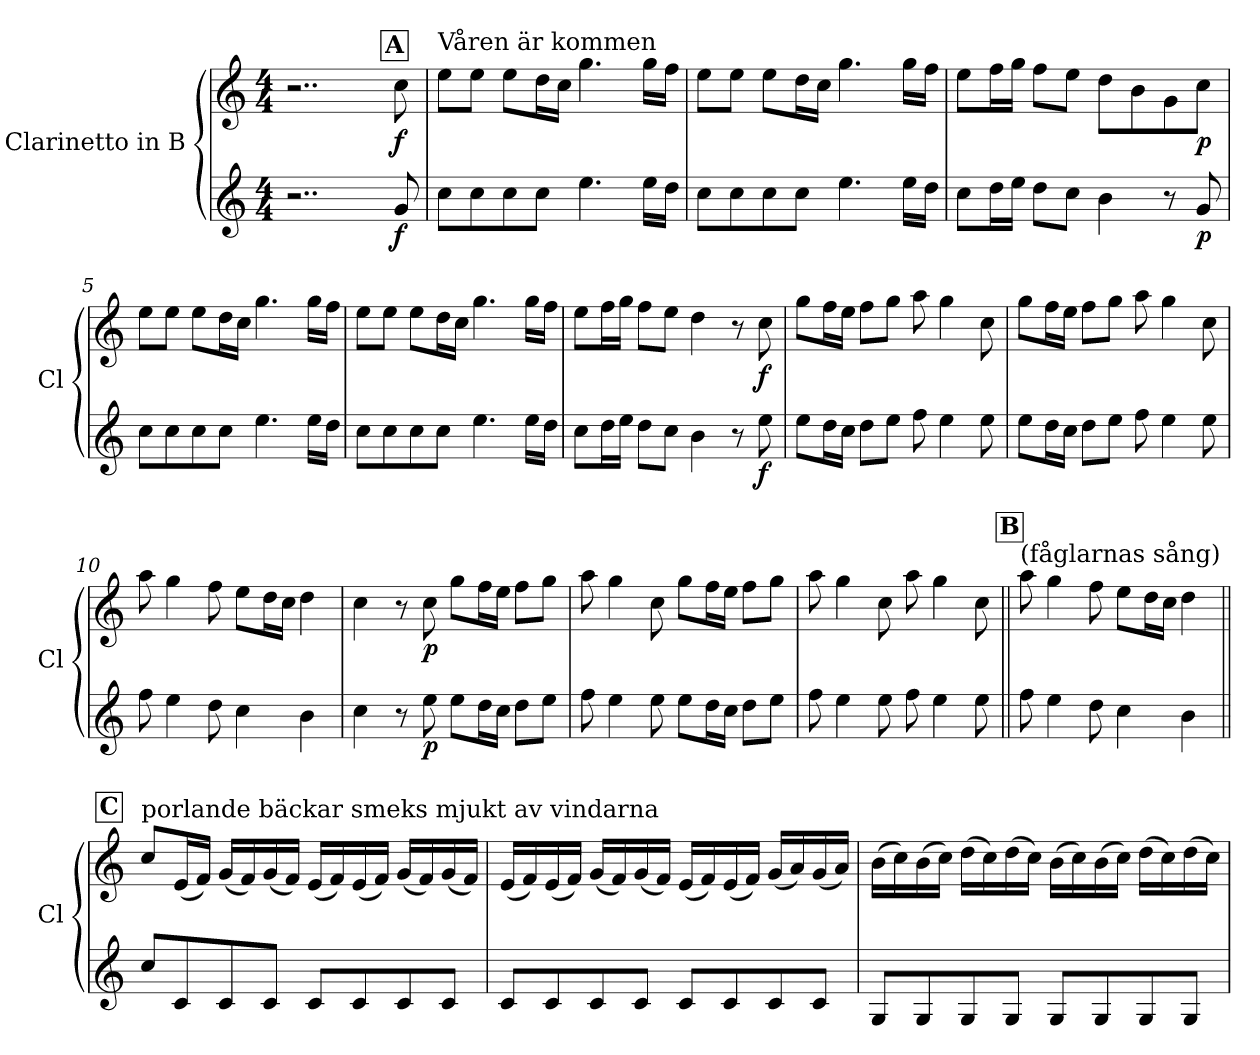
**kern	**dynam	**kern	**dynam
*part2	*part2	*part1	*part1
*staff2	*staff2	*staff1	*staff1
*I"Clarinetto in B	*	*I"Clarinetto in B	*
*I'Cl	*	*I'Cl	*
*clefG2	*	*clefG2	*
*ITrd1c2	*	*ITrd1c2	*
*k[b-e-]	*	*k[b-e-]	*
*M4/4	*	*M4/4	*
*MM100	*	*MM100	*
!!LO:REH:place=s1:a:B:fs=14:t=A:qo=3.5
=1	=1	=1	=1
2..r	.	2..r	.
!	!LO:DY:b	!	!LO:DY:b
8f/	f	8b-\	f
=2	=2	=2	=2
!	!	!LO:TX:a:t=Våren är kommen	!
8b-\L	.	8dd\L	.
8b-\	.	8dd\J	.
8b-\	.	8dd\L	.
8b-\J	.	16cc\L	.
.	.	16b-\JJ	.
4.dd\	.	4.ff\	.
16dd\LL	.	16ff\LL	.
16cc\JJ	.	16ee-\JJ	.
=3	=3	=3	=3
8b-\L	.	8dd\L	.
8b-\	.	8dd\J	.
8b-\	.	8dd\L	.
8b-\J	.	16cc\L	.
.	.	16b-\JJ	.
4.dd\	.	4.ff\	.
16dd\LL	.	16ff\LL	.
16cc\JJ	.	16ee-\JJ	.
=4	=4	=4	=4
8b-\L	.	8dd\L	.
16cc\L	.	16ee-\L	.
16dd\JJ	.	16ff\JJ	.
8cc\L	.	8ee-\L	.
8b-\J	.	8dd\J	.
4a\	.	8cc\L	.
.	.	8a\	.
8r	.	8f\	.
!	!LO:DY:b	!	!LO:DY:b
8f/	p	8b-\J	p
=5	=5	=5	=5
8b-\L	.	8dd\L	.
8b-\	.	8dd\J	.
8b-\	.	8dd\L	.
8b-\J	.	16cc\L	.
.	.	16b-\JJ	.
4.dd\	.	4.ff\	.
16dd\LL	.	16ff\LL	.
16cc\JJ	.	16ee-\JJ	.
!!LO:LB:g=z
=6	=6	=6	=6
8b-\L	.	8dd\L	.
8b-\	.	8dd\J	.
8b-\	.	8dd\L	.
8b-\J	.	16cc\L	.
.	.	16b-\JJ	.
4.dd\	.	4.ff\	.
16dd\LL	.	16ff\LL	.
16cc\JJ	.	16ee-\JJ	.
=7	=7	=7	=7
8b-\L	.	8dd\L	.
16cc\L	.	16ee-\L	.
16dd\JJ	.	16ff\JJ	.
8cc\L	.	8ee-\L	.
8b-\J	.	8dd\J	.
4a\	.	4cc\	.
8r	.	8r	.
!	!LO:DY:b	!	!LO:DY:b
8dd\	f	8b-\	f
=8	=8	=8	=8
8dd\L	.	8ff\L	.
16cc\L	.	16ee-\L	.
16b-\JJ	.	16dd\JJ	.
8cc\L	.	8ee-\L	.
8dd\J	.	8ff\J	.
8ee-\	.	8gg\	.
4dd\	.	4ff\	.
8dd\	.	8b-\	.
=9	=9	=9	=9
8dd\L	.	8ff\L	.
16cc\L	.	16ee-\L	.
16b-\JJ	.	16dd\JJ	.
8cc\L	.	8ee-\L	.
8dd\J	.	8ff\J	.
8ee-\	.	8gg\	.
4dd\	.	4ff\	.
8dd\	.	8b-\	.
=10	=10	=10	=10
8ee-\	.	8gg\	.
4dd\	.	4ff\	.
8cc\	.	8ee-\	.
4b-\	.	8dd\L	.
.	.	16cc\L	.
.	.	16b-\JJ	.
4a\	.	4cc\	.
!!LO:LB:g=z
=11	=11	=11	=11
4b-\	.	4b-\	.
8r	.	8r	.
!	!LO:DY:b	!	!LO:DY:b
8dd\	p	8b-\	p
8dd\L	.	8ff\L	.
16cc\L	.	16ee-\L	.
16b-\JJ	.	16dd\JJ	.
8cc\L	.	8ee-\L	.
8dd\J	.	8ff\J	.
=12	=12	=12	=12
8ee-\	.	8gg\	.
4dd\	.	4ff\	.
8dd\	.	8b-\	.
8dd\L	.	8ff\L	.
16cc\L	.	16ee-\L	.
16b-\JJ	.	16dd\JJ	.
8cc\L	.	8ee-\L	.
8dd\J	.	8ff\J	.
=13	=13	=13	=13
8ee-\	.	8gg\	.
4dd\	.	4ff\	.
8dd\	.	8b-\	.
8ee-\	.	8gg\	.
4dd\	.	4ff\	.
8dd\	.	8b-\	.
!!LO:REH:place=s1:a:B:fs=14:t=B
=14||	=14||	=14||	=14||
!	!	!LO:TX:a:t=(fåglarnas sång)	!
8ee-\	.	8gg\	.
4dd\	.	4ff\	.
8cc\	.	8ee-\	.
4b-\	.	8dd\L	.
.	.	16cc\L	.
.	.	16b-\JJ	.
4a\	.	4cc\	.
!!LO:REH:place=s1:a:B:fs=14:t=C
=15||	=15||	=15||	=15||
!	!	!LO:TX:a:t=porlande bäckar smeks mjukt av vindarna	!
8b-/L	.	8b-/L	.
8B-/	.	(<16d/L	.
.	.	16e-/JJ)	.
8B-/	.	(<16f/LL	.
.	.	16e-/)	.
8B-/J	.	(<16f/	.
.	.	16e-/JJ)	.
8B-/L	.	(<16d/LL	.
.	.	16e-/)	.
8B-/	.	(<16d/	.
.	.	16e-/JJ)	.
8B-/	.	(<16f/LL	.
.	.	16e-/)	.
8B-/J	.	(<16f/	.
.	.	16e-/JJ)	.
!!LO:LB:g=z
=16	=16	=16	=16
8B-/L	.	(<16d/LL	.
.	.	16e-/)	.
8B-/	.	(<16d/	.
.	.	16e-/JJ)	.
8B-/	.	(<16f/LL	.
.	.	16e-/)	.
8B-/J	.	(<16f/	.
.	.	16e-/JJ)	.
8B-/L	.	(<16d/LL	.
.	.	16e-/)	.
8B-/	.	(<16d/	.
.	.	16e-/JJ)	.
8B-/	.	(<16f/LL	.
.	.	16g/)	.
8B-/J	.	(<16f/	.
.	.	16g/JJ)	.
=17	=17	=17	=17
8F/L	.	(>16a\LL	.
.	.	16b-\)	.
8F/	.	(>16a\	.
.	.	16b-\JJ)	.
8F/	.	(>16cc\LL	.
.	.	16b-\)	.
8F/J	.	(>16cc\	.
.	.	16b-\JJ)	.
8F/L	.	(>16a\LL	.
.	.	16b-\)	.
8F/	.	(>16a\	.
.	.	16b-\JJ)	.
8F/	.	(>16cc\LL	.
.	.	16b-\)	.
8F/J	.	(>16cc\	.
.	.	16b-\JJ)	.
=	=	=	=
*-	*-	*-	*-
